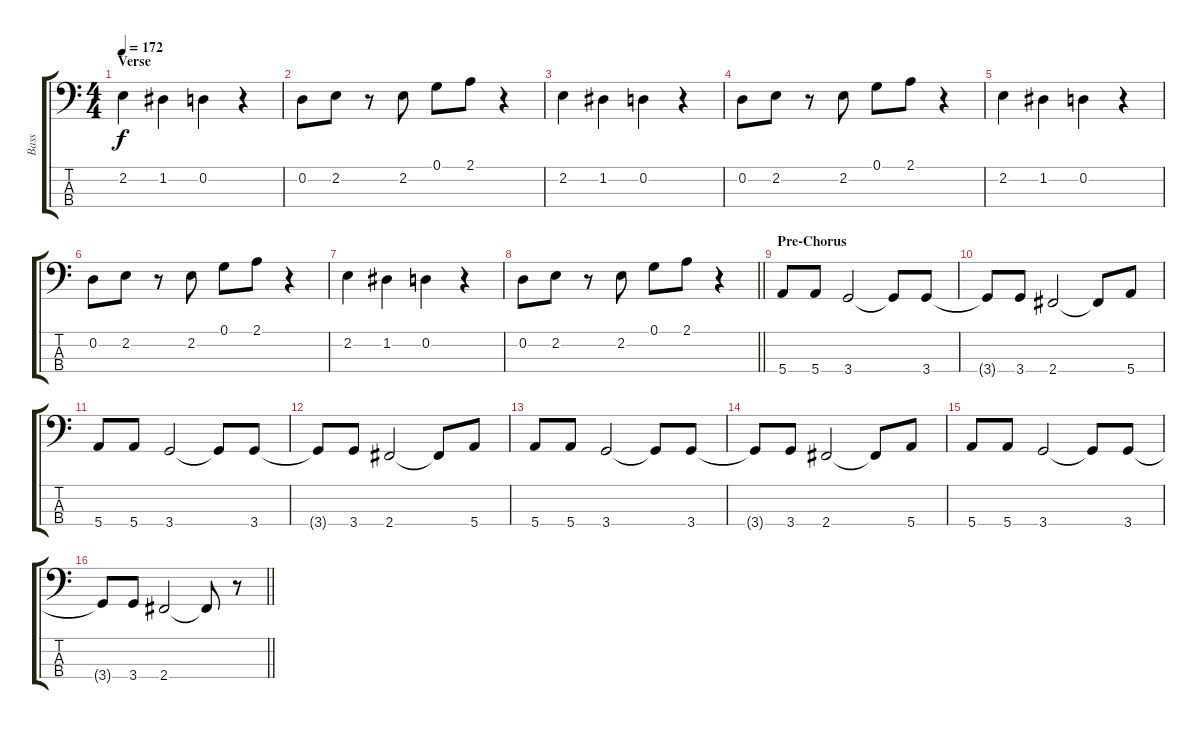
\track ("Bass" "Bass") {instrument electricbasspick}
\staff {score tabs}
\tuning (G2 D2 A1 E1) {hide}
\ts (4 4)
\section ("" "Verse")
\tempo 172
\clef f4
\ks c
2.2.4{dy f} 1.2.4 0.2.4 r.4 |
0.2.8 2.2.8 r.8 2.2.8 0.1.8 2.1.8 r.4 |
2.2.4 1.2.4 0.2.4 r.4 |
0.2.8 2.2.8 r.8 2.2.8 0.1.8 2.1.8 r.4 |
2.2.4 1.2.4 0.2.4 r.4 |
0.2.8 2.2.8 r.8 2.2.8 0.1.8 2.1.8 r.4 |
2.2.4 1.2.4 0.2.4 r.4 |
\barLineRight lightlight
0.2.8 2.2.8 r.8 2.2.8 0.1.8 2.1.8 r.4 |
\section ("" "Pre-Chorus")
5.4.8 5.4.8 3.4.2 3.4{t}.8 3.4.8 |
3.4{t}.8 3.4.8 2.4.2 2.4{t}.8 5.4.8 |
5.4.8 5.4.8 3.4.2 3.4{t}.8 3.4.8 |
3.4{t}.8 3.4.8 2.4.2 2.4{t}.8 5.4.8 |
5.4.8 5.4.8 3.4.2 3.4{t}.8 3.4.8 |
3.4{t}.8 3.4.8 2.4.2 2.4{t}.8 5.4.8 |
5.4.8 5.4.8 3.4.2 3.4{t}.8 3.4.8 |
\barLineRight lightlight
3.4{t}.8 3.4.8 2.4.2 2.4{t}.8 r.8
